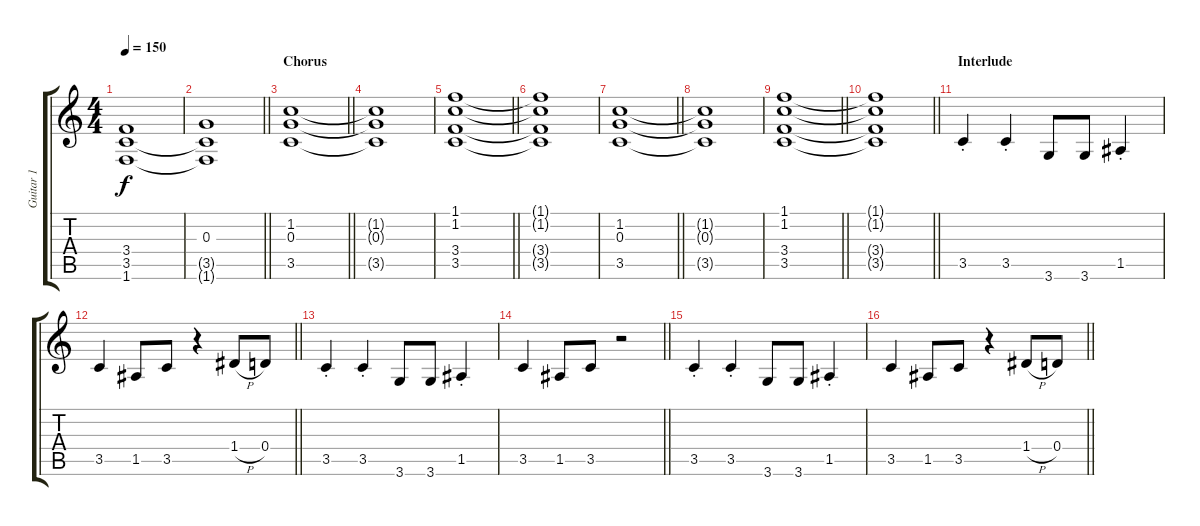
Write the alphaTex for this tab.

\track ("Guitar 1" "Guitar 1") {instrument distortionguitar}
\staff {score tabs}
\tuning (E4 B3 G3 D3 A2 E2) {hide}
\ts (4 4)
\tempo 150
\clef g2
\ks c
(3.4 3.5 1.6).1{dy f} |
\barLineRight lightlight
(0.3{t} 3.5{t} 1.6{t}).1 |
\section ("" "Chorus")
\barLineRight lightlight
(1.2 0.3 3.5).1 |
(1.2{t} 0.3{t} 3.5{t}).1 |
\barLineRight lightlight
(1.1 1.2 3.4 3.5).1 |
(1.1{t} 1.2{t} 3.4{t} 3.5{t}).1 |
\barLineRight lightlight
(1.2 0.3 3.5).1 |
(1.2{t} 0.3{t} 3.5{t}).1 |
\barLineRight lightlight
(1.1 1.2 3.4 3.5).1 |
\barLineRight lightlight
(1.1{t} 1.2{t} 3.4{t} 3.5{t}).1 |
\section ("" "Interlude")
3.5{st}.4 3.5{st}.4 3.6.8 3.6.8 1.5{st}.4 |
\barLineRight lightlight
3.5.4 1.5.8 3.5.8 r.4 1.4{h}.8 0.4.8 |
3.5{st}.4 3.5{st}.4 3.6.8 3.6.8 1.5{st}.4 |
\barLineRight lightlight
3.5.4 1.5.8 3.5.8 r.2 |
3.5{st}.4 3.5{st}.4 3.6.8 3.6.8 1.5{st}.4 |
\barLineRight lightlight
3.5.4 1.5.8 3.5.8 r.4 1.4{h}.8 0.4.8
